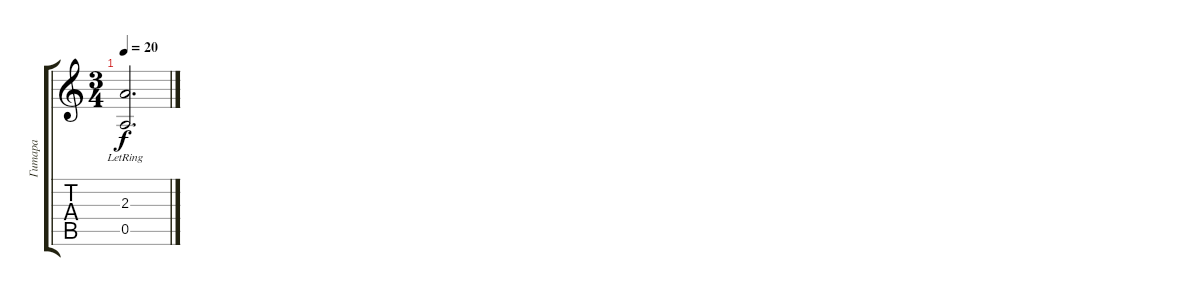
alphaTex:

\track ("Гитара" "Гитара") {instrument acousticguitarsteel}
\staff {score tabs}
\tuning (E4 B3 G3 D3 A2 E2) {hide}
\ts (3 4)
\tempo 20
\clef g2
\ks c
(2.3{lr} 0.5{lr}).2{d dy f}
